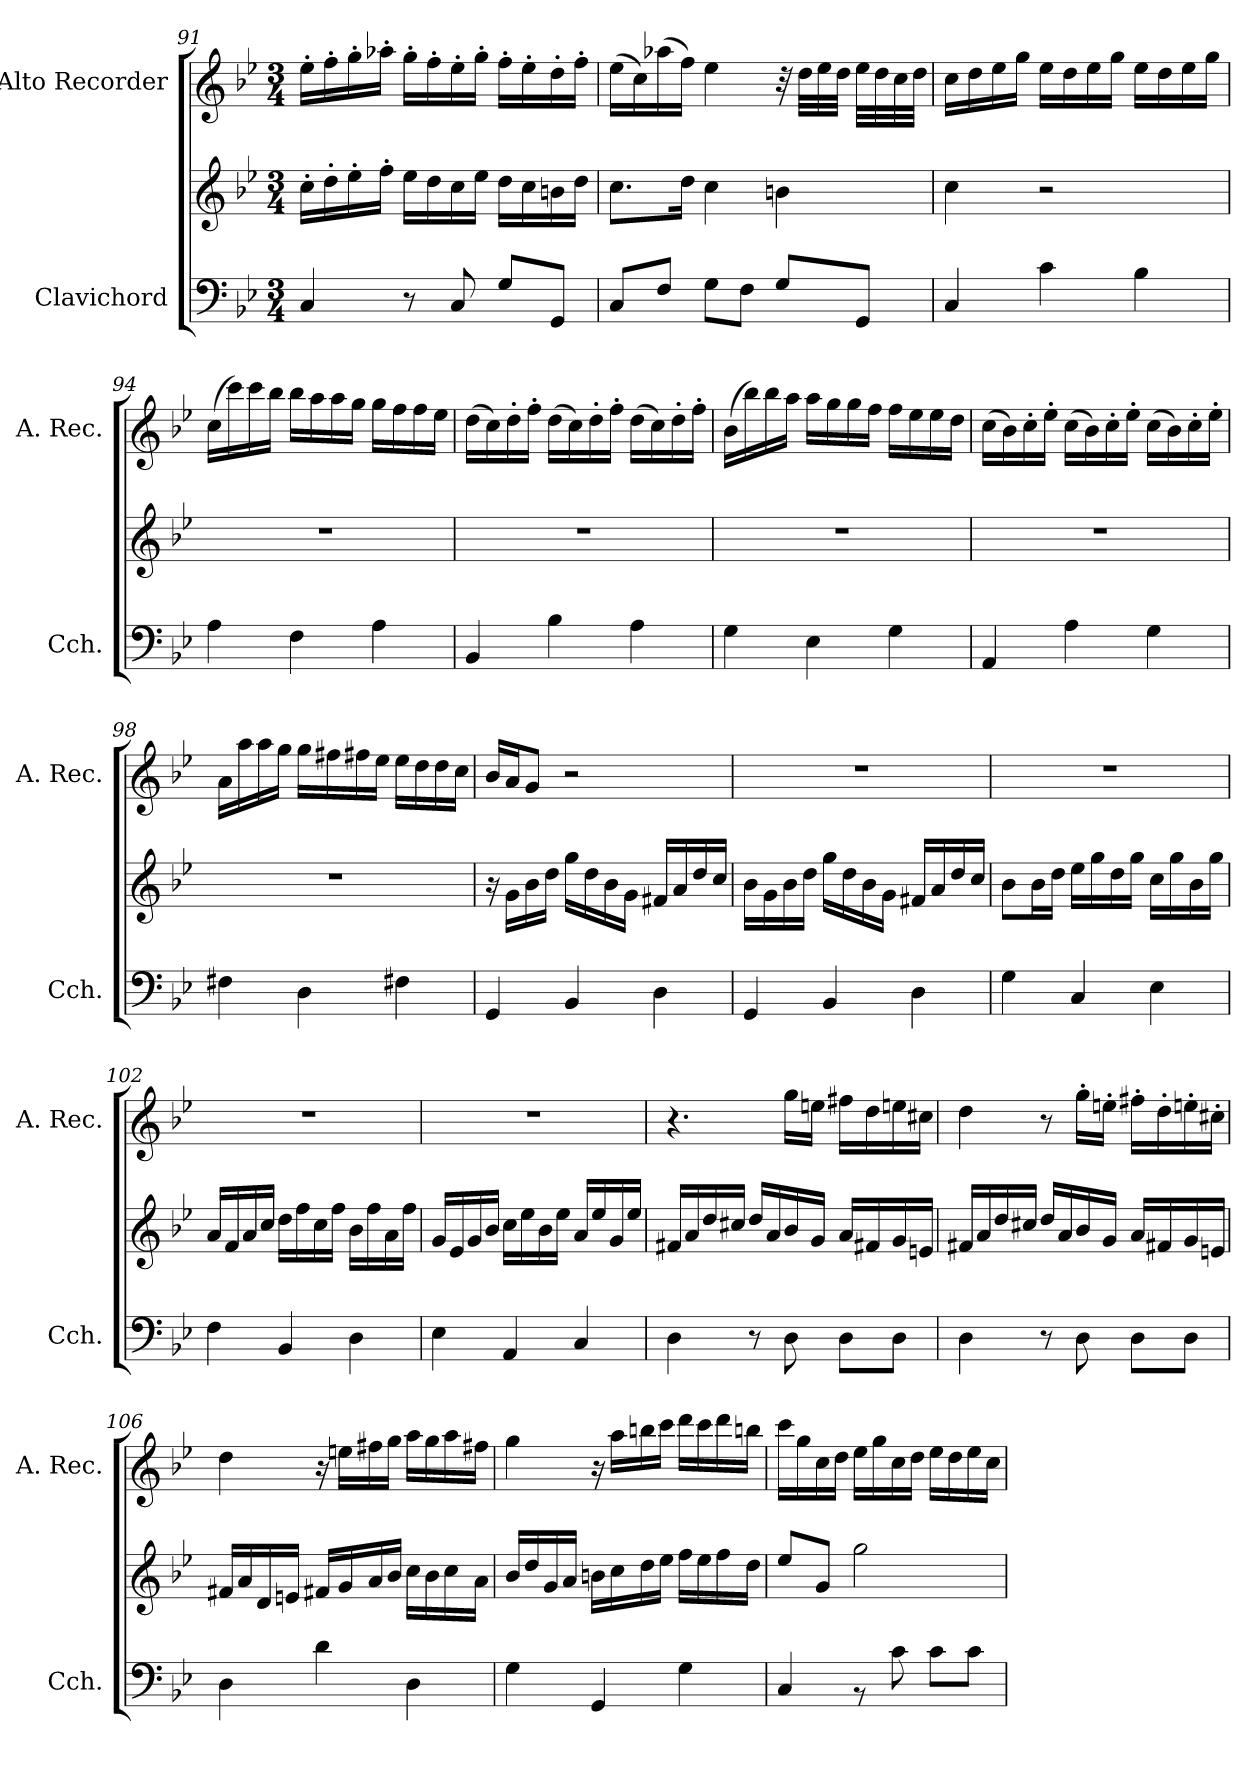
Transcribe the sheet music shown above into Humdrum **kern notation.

**kern	**kern	**kern
*part2	*part2	*part1
*staff3	*staff2	*staff1
*I"Clavichord	*	*I"Alto Recorder
*I'Cch.	*	*I'A. Rec.
!!LO:LB:g=z
*clefF4	*clefG2	*clefG2
*k[b-e-]	*k[b-e-]	*k[b-e-]
*B-:	*B-:	*B-:
*M3/4	*M3/4	*M3/4
=91	=91	=91
4C/	16cc'\LL	16ee-'\LL
.	16dd'\	16ff'\
.	16ee-'\	16gg'\
.	16ff'\JJ	16aa-X'\JJ
8r	16ee-\LL	16gg'\LL
.	16dd\	16ff'\
8C/	16cc\	16ee-'\
.	16ee-\JJ	16gg'\JJ
8G/L	16dd\LL	16ff'\LL
.	16cc\	16ee-'\
8GG/J	16bn\	16dd'\
.	16dd\JJ	16ff'\JJ
=92	=92	=92
8C/L	8.cc\L	(16ee-\LL
.	.	16cc\)
8F/J	.	(16aa-X\
.	16dd\Jk	16ff\JJ)
8G\L	4cc\	4ee-\
8F\J	.	.
8G/L	4bn\	32r
.	.	32dd\LLL
.	.	32ee-\
.	.	32dd\JJJ
8GG/J	.	32ee-\LLL
.	.	32dd\
.	.	32cc\
.	.	32dd\JJJ
!!LO:LB:g=z
=93	=93	=93
4C/	4cc\	16cc\LL
.	.	16dd\
.	.	16ee-\
.	.	16gg\JJ
4c\	2r	16ee-\LL
.	.	16dd\
.	.	16ee-\
.	.	16gg\JJ
4B-\	.	16ee-\LL
.	.	16dd\
.	.	16ee-\
.	.	16gg\JJ
=94	=94	=94
4A\	2.r	(16cc\LL
.	.	16ccc\)
.	.	16ccc\
.	.	16bb-\JJ
4F\	.	16bb-\LL
.	.	16aa\
.	.	16aa\
.	.	16gg\JJ
4A\	.	16gg\LL
.	.	16ff\
.	.	16ff\
.	.	16ee-\JJ
!!LO:PB:g=z
=95	=95	=95
4BB-/	2.r	(16dd\LL
.	.	16cc\)
.	.	16dd'\
.	.	16ff'\JJ
4B-\	.	(16dd\LL
.	.	16cc\)
.	.	16dd'\
.	.	16ff'\JJ
4A\	.	(16dd\LL
.	.	16cc\)
.	.	16dd'\
.	.	16ff'\JJ
=96	=96	=96
4G\	2.r	(16b-\LL
.	.	16bb-\)
.	.	16bb-\
.	.	16aa\JJ
4E-\	.	16aa\LL
.	.	16gg\
.	.	16gg\
.	.	16ff\JJ
4G\	.	16ff\LL
.	.	16ee-\
.	.	16ee-\
.	.	16dd\JJ
!!LO:LB:g=z
=97	=97	=97
4AA/	2.r	(16cc\LL
.	.	16b-\)
.	.	16cc'\
.	.	16ee-'\JJ
4A\	.	(16cc\LL
.	.	16b-\)
.	.	16cc'\
.	.	16ee-'\JJ
4G\	.	(16cc\LL
.	.	16b-\)
.	.	16cc'\
.	.	16ee-'\JJ
=98	=98	=98
4F#X\	2.r	16a\LL
.	.	16aa\
.	.	16aa\
.	.	16gg\JJ
4D\	.	16gg\LL
.	.	16ff#X\
.	.	16ff#X\
.	.	16ee-\JJ
4F#X\	.	16ee-\LL
.	.	16dd\
.	.	16dd\
.	.	16cc\JJ
!!LO:LB:g=z
=99	=99	=99
4GG/	16r	16b-/LL
.	16g\LL	16a/J
.	16b-\	8g/J
.	16dd\JJ	.
4BB-/	16gg\LL	2r
.	16dd\	.
.	16b-\	.
.	16g\JJ	.
4D\	16f#X/LL	.
.	16a/	.
.	16dd/	.
.	16cc/JJ	.
=100	=100	=100
4GG/	16b-\LL	2.r
.	16g\	.
.	16b-\	.
.	16dd\JJ	.
4BB-/	16gg\LL	.
.	16dd\	.
.	16b-\	.
.	16g\JJ	.
4D\	16f#X/LL	.
.	16a/	.
.	16dd/	.
.	16cc/JJ	.
!!LO:LB:g=z
=101	=101	=101
4G\	8b-\L	2.r
.	16b-\L	.
.	16dd\JJ	.
4C/	16ee-\LL	.
.	16gg\	.
.	16dd\	.
.	16gg\JJ	.
4E-\	16cc\LL	.
.	16gg\	.
.	16b-\	.
.	16gg\JJ	.
=102	=102	=102
4F\	16a/LL	2.r
.	16f/	.
.	16a/	.
.	16cc/JJ	.
4BB-/	16dd\LL	.
.	16ff\	.
.	16cc\	.
.	16ff\JJ	.
4D\	16b-\LL	.
.	16ff\	.
.	16a\	.
.	16ff\JJ	.
!!LO:PB:g=z
=103	=103	=103
4E-\	16g/LL	2.r
.	16e-/	.
.	16g/	.
.	16b-/JJ	.
4AA/	16cc\LL	.
.	16ee-\	.
.	16b-\	.
.	16ee-\JJ	.
4C/	16a/LL	.
.	16ee-/	.
.	16g/	.
.	16ee-/JJ	.
=104	=104	=104
4D\	16f#X/LL	4.r
.	16a/	.
.	16dd/	.
.	16cc#X/JJ	.
8r	16dd/LL	.
.	16a/	.
8D\	16b-/	16gg\LL
.	16g/JJ	16een\JJ
8D\L	16a/LL	16ff#X\LL
.	16f#X/	16dd\
8D\J	16g/	16een\
.	16en/JJ	16cc#X\JJ
!!LO:LB:g=z
=105	=105	=105
4D\	16f#X/LL	4dd\
.	16a/	.
.	16dd/	.
.	16cc#X/JJ	.
8r	16dd/LL	8r
.	16a/	.
8D\	16b-/	16gg'\LL
.	16g/JJ	16een'\JJ
8D\L	16a/LL	16ff#X'\LL
.	16f#X/	16dd'\
8D\J	16g/	16een'\
.	16en/JJ	16cc#X'\JJ
=106	=106	=106
4D\	16f#X/LL	4dd\
.	16a/	.
.	16d/	.
.	16en/JJ	.
4d\	16f#X/LL	16r
.	16g/	16een\LL
.	16a/	16ff#X\
.	16b-/JJ	16gg\JJ
4D\	16cc\LL	16aa\LL
.	16b-\	16gg\
.	16cc\	16aa\
.	16a\JJ	16ff#X\JJ
!!LO:LB:g=z
=107	=107	=107
4G\	16b-/LL	4gg\
.	16dd/	.
.	16g/	.
.	16a/JJ	.
4GG/	16bn\LL	16r
.	16cc\	16aa\LL
.	16dd\	16bbn\
.	16ee-\JJ	16ccc\JJ
4G\	16ff\LL	16ddd\LL
.	16ee-\	16ccc\
.	16ff\	16ddd\
.	16dd\JJ	16bbn\JJ
=108	=108	=108
4C/	8ee-/L	16ccc\LL
.	.	16gg\
.	8g/J	16cc\
.	.	16dd\JJ
8rBB	2gg\	16ee-\LL
.	.	16gg\
8c\	.	16cc\
.	.	16dd\JJ
8c\L	.	16ee-\LL
.	.	16dd\
8c\J	.	16ee-\
.	.	16cc\JJ
=	=	=
*-	*-	*-
